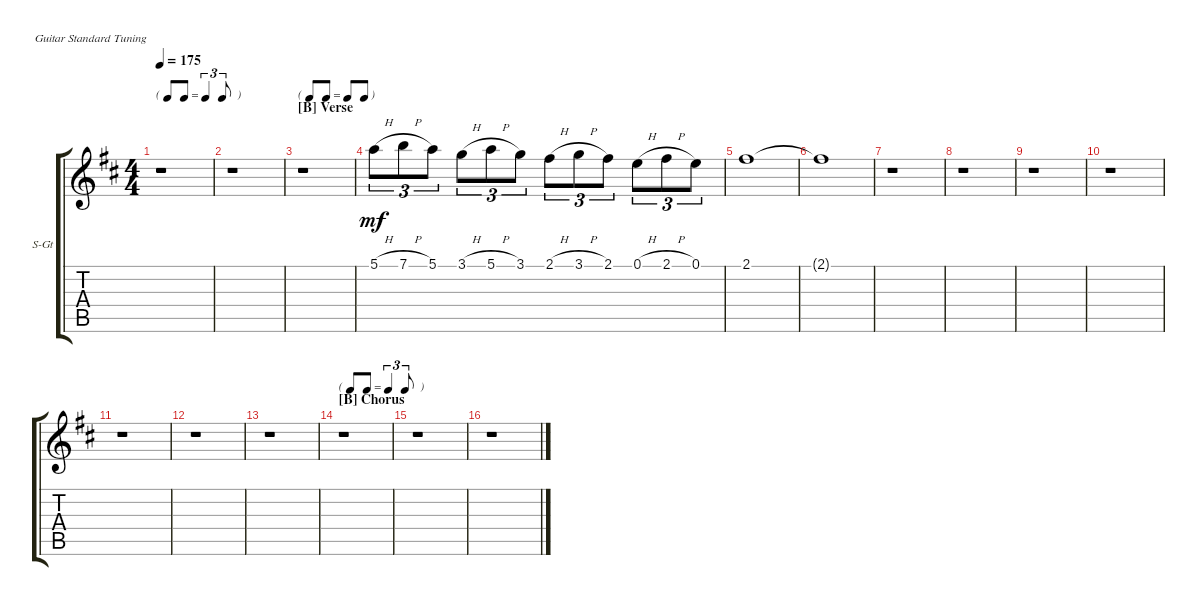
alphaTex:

\defaultSystemsLayout 4
\bracketExtendMode groupsimilarinstruments
\firstSystemTrackNameOrientation horizontal
\otherSystemsTrackNameOrientation horizontal
\track ("Solo Guitar R" "S-Gt") {instrument acousticguitarsteel}
\staff {score tabs}
\tuning (E4 B3 G3 D3 A2 E2)
\ts (4 4)
\tf triplet8th
\tempo 175
\clef g2
\ks d
r.1{dy mf} |
r.1 |
\tf none
\section ("B" "Verse")
r.1 |
5.1{h}.8{tu (3 2)} 7.1{h}.8{tu (3 2)} 5.1.8{tu (3 2)} 3.1{h}.8{tu (3 2)} 5.1{h}.8{tu (3 2)} 3.1.8{tu (3 2)} 2.1{h}.8{tu (3 2)} 3.1{h}.8{tu (3 2)} 2.1.8{tu (3 2)} 0.1{h}.8{tu (3 2)} 2.1{h}.8{tu (3 2)} 0.1.8{tu (3 2)} |
2.1.1 |
2.1{t}.1 |
r.1 |
r.1 |
r.1 |
r.1 |
r.1 |
r.1 |
r.1 |
\tf triplet8th
\section ("B" "Chorus")
r.1 |
r.1 |
r.1
